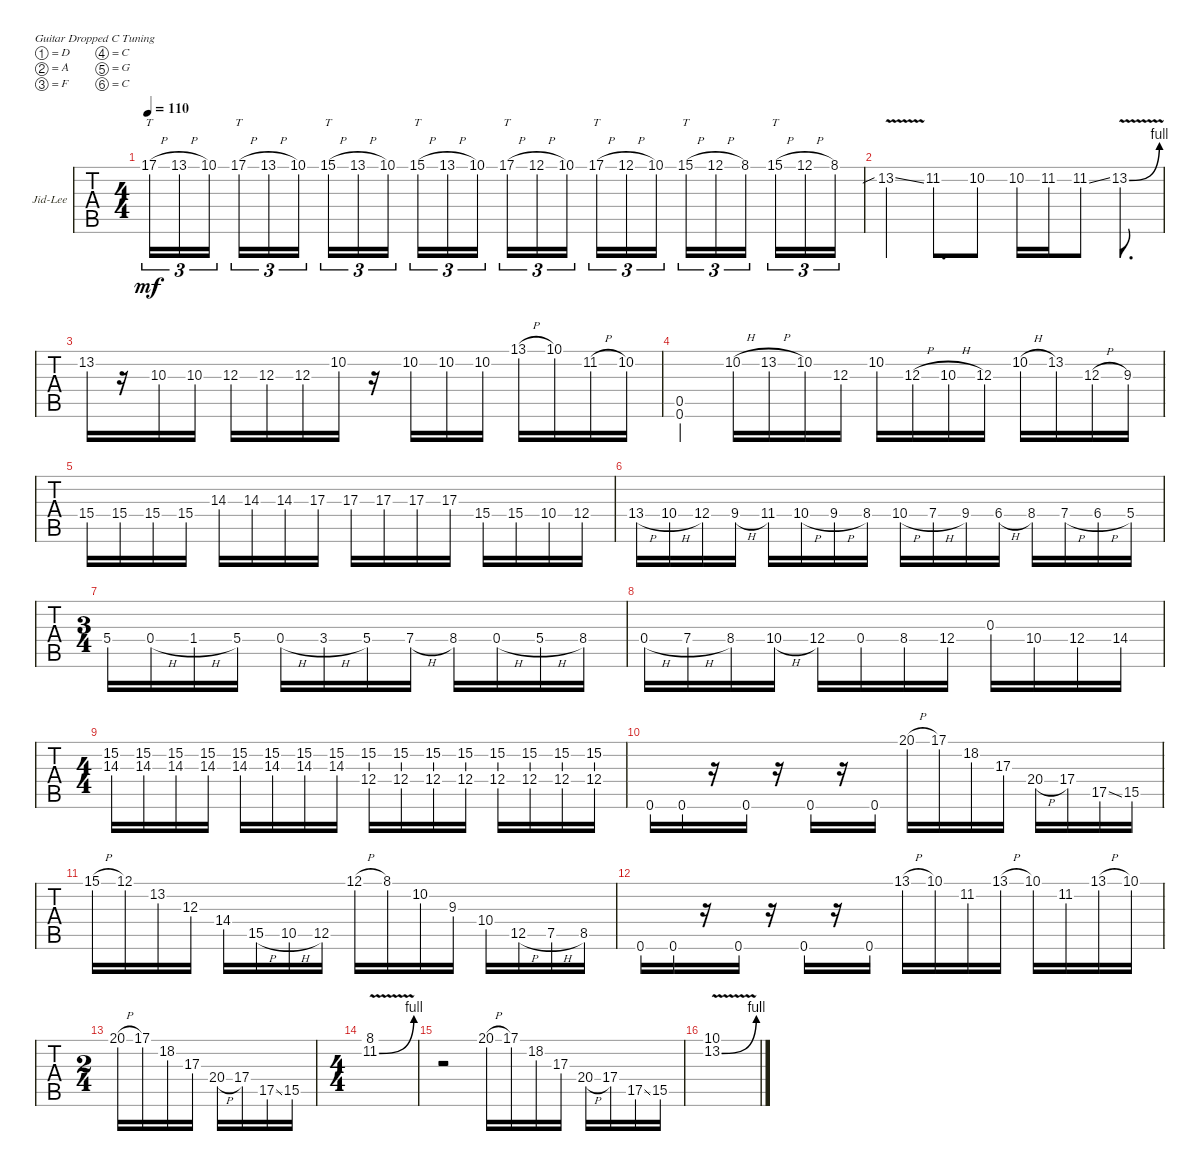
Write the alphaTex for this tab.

\defaultSystemsLayout 4
\bracketExtendMode groupsimilarinstruments
\firstSystemTrackNameOrientation horizontal
\otherSystemsTrackNameOrientation horizontal
\track ("Electric Guitar" "Jid-Lee") {instrument distortionguitar}
\staff {tabs}
\tuning (D4 A3 F3 C3 G2 C2)
\ts (4 4)
\scale
0.48201
\tempo 110
\accidentals auto
\clef g2
\ottava regular
\simile none
\scale
0.333333
\ks c
17.1{h}.16{tt tu (3 2) dy mf} 13.1{h}.16{tu (3 2)} 10.1.16{tu (3 2)} 17.1{h}.16{tt tu (3 2)} 13.1{h}.16{tu (3 2)} 10.1.16{tu (3 2)} 15.1{h}.16{tt tu (3 2)} 13.1{h}.16{tu (3 2)} 10.1.16{tu (3 2)} 15.1{h}.16{tt tu (3 2)} 13.1{h}.16{tu (3 2)} 10.1.16{tu (3 2)} 17.1{h}.16{tt tu (3 2)} 12.1{h}.16{tu (3 2)} 10.1.16{tu (3 2)} 17.1{h}.16{tt tu (3 2)} 12.1{h}.16{tu (3 2)} 10.1.16{tu (3 2)} 15.1{h}.16{tt tu (3 2)} 12.1{h}.16{tu (3 2)} 8.1.16{tu (3 2)} 15.1{h}.16{tt tu (3 2)} 12.1{h}.16{tu (3 2)} 8.1.16{tu (3 2)} |
\scale
0.527728
\scale
0.333333 13.2{v sib ss}.4 11.2.8{d} 10.2.8 10.2.16 11.2.16 11.2{ss}.8 13.2{be (bend 6 0 16.2 4) v}.8{d} |
\scale
0.472272
\scale
0.333333 13.2.16 r.16 10.3.16 10.3.16 12.3.16 12.3.16 12.3.16 10.2.16 r.16 10.2.16 10.2.16 10.2.16 13.1{h}.16 10.1.16 11.2{h}.16 10.2.16 |
\scale
0.527728
\scale
0.333333 (0.6 0.5).4 10.2{h}.16 13.2{h}.16 10.2.16 12.3.16 10.2.16 12.3{h}.16 10.3{h}.16 12.3.16 10.2{h}.16 13.2.16 12.3{h}.16 9.3.16 |
\scale
0.472272
\scale
0.333333 15.4.16 15.4.16 15.4.16 15.4.16 14.3.16 14.3.16 14.3.16 17.3.16 17.3.16 17.3.16 17.3.16 17.3.16 15.4.16 15.4.16 10.4.16 12.4.16 |
\scale
0.333333 13.4{h}.16 10.4{h}.16 12.4.16 9.4{h}.16 11.4.16 10.4{h}.16 9.4{h}.16 8.4.16 10.4{h}.16 7.4{h}.16 9.4.16 6.4{h}.16 8.4.16 7.4{h}.16 6.4{h}.16 5.4.16 |
\ts (3 4)
5.4.16 0.4{h}.16 1.4{h}.16 5.4.16 0.4{h}.16 3.4{h}.16 5.4.16 7.4{h}.16 8.4.16 0.4{h}.16 5.4{h}.16 8.4.16 |
\scale
0.333333 0.4{h}.16 7.4{h}.16 8.4.16 10.4{h}.16 12.4.16 0.4.16 8.4.16 12.4.16 0.3.16 10.4.16 12.4.16 14.4.16 |
\ts (4 4)
\scale
0.333333 (14.3 15.2).16 (14.3 15.2).16 (14.3 15.2).16 (14.3 15.2).16 (14.3 15.2).16 (14.3 15.2).16 (14.3 15.2).16 (14.3 15.2).16 (12.4 15.2).16 (12.4 15.2).16 (12.4 15.2).16 (12.4 15.2).16 (12.4 15.2).16 (12.4 15.2).16 (12.4 15.2).16 (12.4 15.2).16 |
\scale
0.333333 0.6.16 0.6.16 r.16 0.6.16 r.16 0.6.16 r.16 0.6.16 20.1{h}.16 17.1.16 18.2.16 17.3.16 20.4{h}.16 17.4.16 17.5{ss}.16 15.5.16 |
\scale
0.333333 15.1{h}.16 12.1.16 13.2.16 12.3.16 14.4.16 15.5{h}.16 10.5{h}.16 12.5.16 12.1{h}.16 8.1.16 10.2.16 9.3.16 10.4.16 12.5{h}.16 7.5{h}.16 8.5.16 |
\scale
0.333333 0.6.16 0.6.16 r.16 0.6.16 r.16 0.6.16 r.16 0.6.16 13.1{h}.16 10.1.16 11.2.16 13.1{h}.16 10.1.16 11.2.16 13.1{h}.16 10.1.16 |
\ts (2 4)
\scale
0.333333 20.1{h}.16 17.1.16 18.2.16 17.3.16 20.4{h}.16 17.4.16 17.5{ss}.16 15.5.16 |
\ts (4 4)
\scale
0.333333 (8.1 11.2{be (bend 0 0 15 4) v}).1 |
\scale
0.333333 r.2 20.1{h}.16 17.1.16 18.2.16 17.3.16 20.4{h}.16 17.4.16 17.5{ss}.16 15.5.16 |
\scale
0.333333 (10.1 13.2{be (bend 0 0 15 4) v}).1
